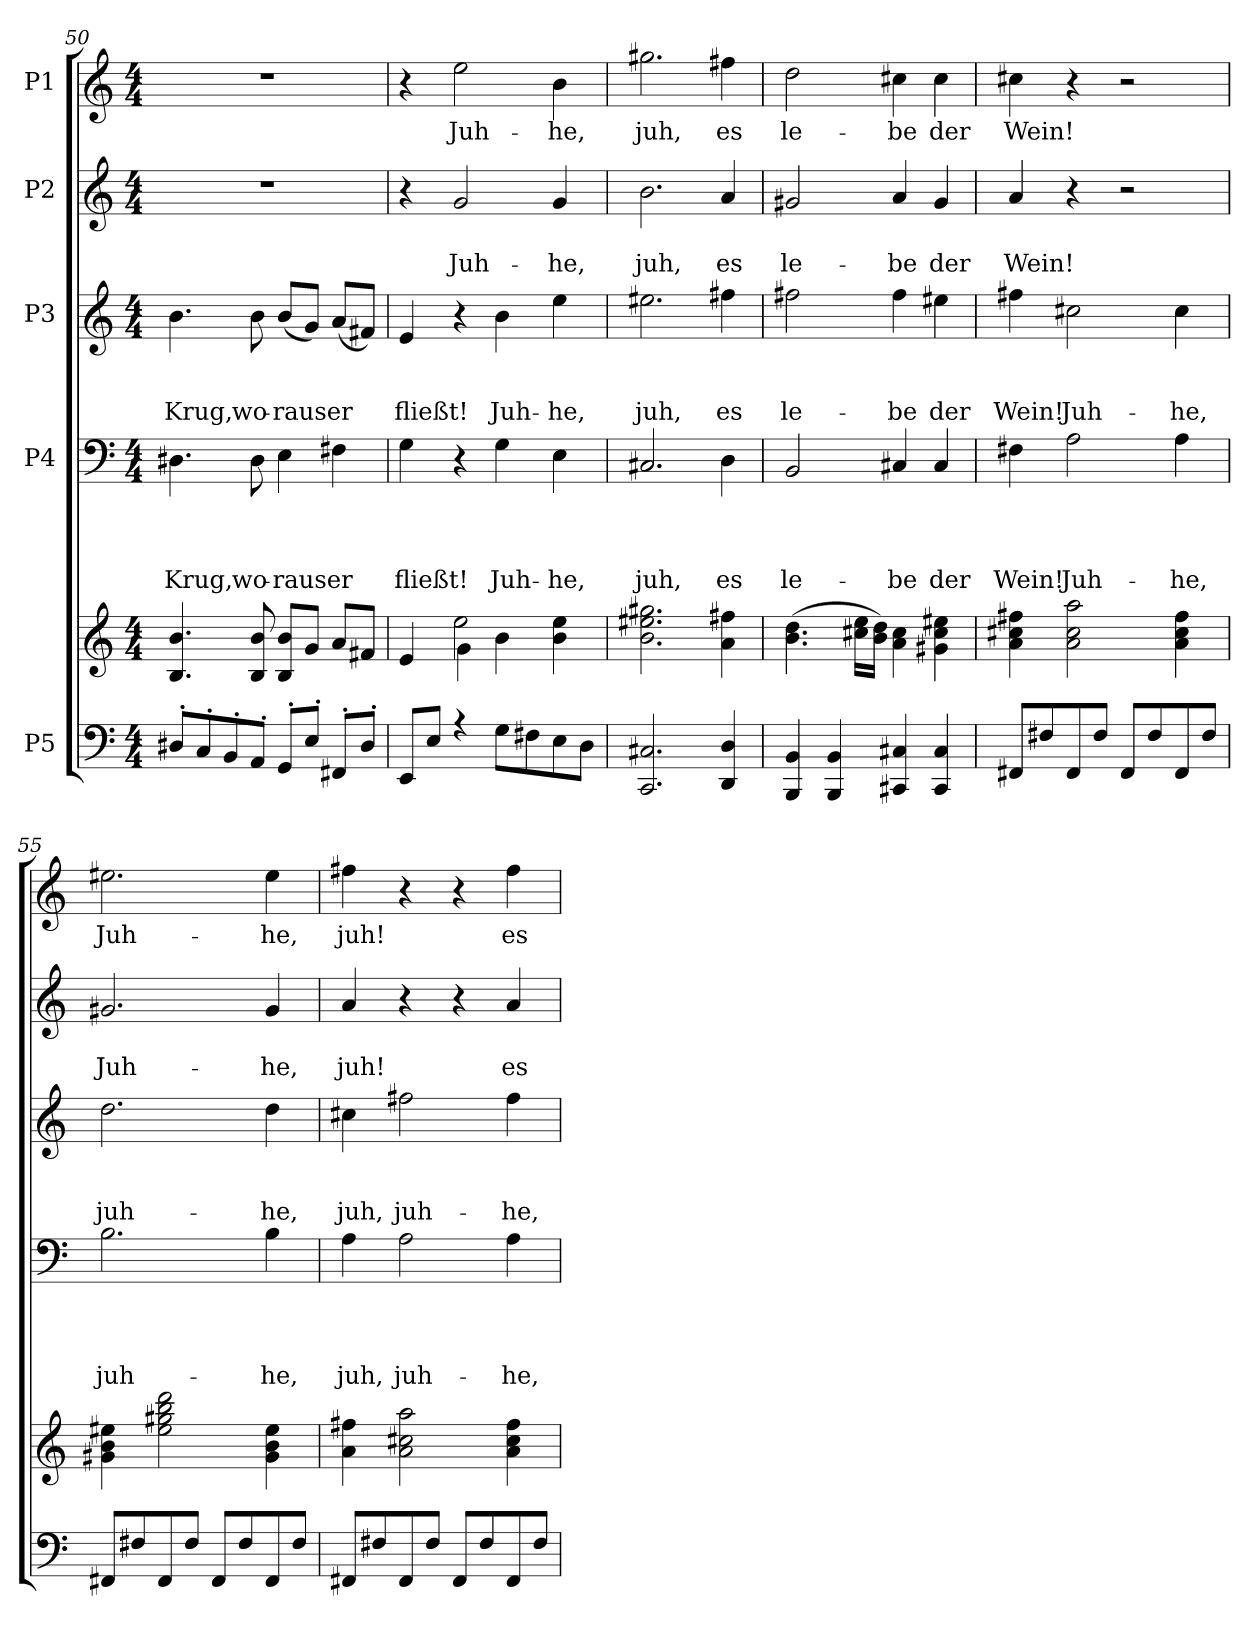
**kern	**kern	**kern	**text	**text	**text	**text	**kern	**text	**text	**text	**kern	**text	**text	**kern	**text
*part5	*part5	*part4	*part4	*part4	*part4	*part4	*part3	*part3	*part3	*part3	*part2	*part2	*part2	*part1	*part1
*staff6	*staff5	*staff4	*staff4	*staff4	*staff4	*staff4	*staff3	*staff3	*staff3	*staff3	*staff2	*staff2	*staff2	*staff1	*staff1
*I"P5	*	*I"P4	*	*	*	*	*I"P3	*	*	*	*I"P2	*	*	*I"P1	*
*clefF4	*clefG2	*clefF4	*	*	*	*	*clefG2	*	*	*	*clefG2	*	*	*clefG2	*
*	*	*	*	*	*	*	*ITrd7c12	*	*	*	*	*	*	*	*
*k[]	*k[]	*k[]	*	*	*	*	*k[]	*	*	*	*k[]	*	*	*k[]	*
*C:	*C:	*C:	*	*	*	*	*C:	*	*	*	*C:	*	*	*C:	*
*M4/4	*M4/4	*M4/4	*	*	*	*	*M4/4	*	*	*	*M4/4	*	*	*M4/4	*
=50	=50	=50	=50	=50	=50	=50	=50	=50	=50	=50	=50	=50	=50	=50	=50
*^	*^	*	*	*	*	*	*	*	*	*	*	*	*	*	*
*	*	*	*^	*	*	*	*	*	*	*	*	*	*	*	*	*	*
!	!	!	!	!	!	!	!	!	!LO:LY:b	!	!	!	!LO:LY:b	!	!	!	!	!
8D#X'>/L	1ryy	1ryy	1ryy	4.B/ 4.b/	4.D#X\	.	.	.	Krug,	4.B\	.	.	Krug,	1r	.	.	1r	.
8C'>/	.	.	.	.	.	.	.	.	.	.	.	.	.	.	.	.	.	.
8BB'>/	.	.	.	.	.	.	.	.	.	.	.	.	.	.	.	.	.	.
!	!	!	!	!	!	!	!	!	!LO:LY:b	!	!	!	!LO:LY:b	!	!	!	!	!
8AA'>/J	.	.	.	8B/ 8b/	8D#\	.	.	.	wo-	8B\	.	.	wo-	.	.	.	.	.
!	!	!	!	!	!	!	!	!	!LO:LY:b	!	!	!	!LO:LY:b	!	!	!	!	!
8GG'>/L	.	.	.	8B/ 8b/L	4E\	.	.	.	-raus	(<8B/L	.	.	-raus	.	.	.	.	.
8E'>/J	.	.	.	8g/J	.	.	.	.	.	8G/J)	.	.	.	.	.	.	.	.
!	!	!	!	!	!	!	!	!	!LO:LY:b	!	!	!	!LO:LY:b	!	!	!	!	!
8FF#X'>/L	.	.	.	8a/L	4F#X\	.	.	.	er	(<8A/L	.	.	er	.	.	.	.	.
8D#'>/J	.	.	.	8f#X/J	.	.	.	.	.	8F#X/J)	.	.	.	.	.	.	.	.
=51	=51	=51	=51	=51	=51	=51	=51	=51	=51	=51	=51	=51	=51	=51	=51	=51	=51	=51
!	!	!	!	!	!	!	!	!	!LO:LY:b	!	!	!	!LO:LY:b	!	!	!	!	!
8EE/L	1ryy	1ryy	4ryy	4e/	4G\	.	.	.	fließt!	4E/	.	.	fließt!	4r	.	.	4r	.
8E/J	.	.	.	.	.	.	.	.	.	.	.	.	.	.	.	.	.	.
!	!	!	!	!	!	!	!	!	!	!	!	!	!	!	!	!LO:LY:b	!	!LO:LY:b
4r	.	.	2ee\	4g\	4r	.	.	.	.	4r	.	.	.	2g/	.	Juh-	2ee\	Juh-
!	!	!	!	!	!	!	!	!	!LO:LY:b	!	!	!	!LO:LY:b	!	!	!	!	!
8G\L	.	.	.	4b\	4G\	.	.	.	Juh-	4B\	.	.	Juh-	.	.	.	.	.
8F#X\	.	.	.	.	.	.	.	.	.	.	.	.	.	.	.	.	.	.
!	!	!	!	!	!	!	!	!	!LO:LY:b	!	!	!	!LO:LY:b	!	!	!LO:LY:b	!	!LO:LY:b
8E\	.	.	4ryy	4b\ 4ee\	4E\	.	.	.	-he,	4e\	.	.	-he,	4g/	.	-he,	4b\	-he,
8D\J	.	.	.	.	.	.	.	.	.	.	.	.	.	.	.	.	.	.
=52	=52	=52	=52	=52	=52	=52	=52	=52	=52	=52	=52	=52	=52	=52	=52	=52	=52	=52
!	!	!	!	!	!	!	!	!	!LO:LY:b	!	!	!	!LO:LY:b	!	!	!LO:LY:b	!	!LO:LY:b
2.CC/ 2.C#X/	1ryy	1ryy	1ryy	2.b\ 2.ee#X\ 2.gg#X\	2.C#X/	.	.	.	juh,	2.e#X\	.	.	juh,	2.b\	.	juh,	2.gg#X\	juh,
!	!	!	!	!	!	!	!	!	!LO:LY:b	!	!	!	!LO:LY:b	!	!	!LO:LY:b	!	!LO:LY:b
4DD/ 4D/	.	.	.	4a\ 4ff#X\	4D\	.	.	.	es	4f#X\	.	.	es	4a/	.	es	4ff#X\	es
!!LO:LB:g=z
=53	=53	=53	=53	=53	=53	=53	=53	=53	=53	=53	=53	=53	=53	=53	=53	=53	=53	=53
!	!	!	!	!	!	!	!	!	!LO:LY:b	!	!	!	!LO:LY:b	!	!	!LO:LY:b	!	!LO:LY:b
4BBB/ 4BB/	1ryy	1ryy	1ryy	(>4.b\ 4.dd\	2BB/	.	.	.	le-	2f#X\	.	.	le-	2g#X/	.	le-	2dd\	le-
4BBB/ 4BB/	.	.	.	.	.	.	.	.	.	.	.	.	.	.	.	.	.	.
.	.	.	.	16cc#X\ 16ee\LL	.	.	.	.	.	.	.	.	.	.	.	.	.	.
.	.	.	.	16b\ 16dd\JJ)	.	.	.	.	.	.	.	.	.	.	.	.	.	.
!	!	!	!	!	!	!	!	!	!LO:LY:b	!	!	!	!LO:LY:b	!	!	!LO:LY:b	!	!LO:LY:b
4CC#X/ 4C#X/	.	.	.	4a\ 4cc#\	4C#X/	.	.	.	-be	4f#\	.	.	-be	4a/	.	-be	4cc#X\	-be
!	!	!	!	!	!	!	!	!	!LO:LY:b	!	!	!	!LO:LY:b	!	!	!LO:LY:b	!	!LO:LY:b
4CC#/ 4C#/	.	.	.	4g#X\ 4cc#\ 4ee#X\	4C#/	.	.	.	der	4e#X\	.	.	der	4g#/	.	der	4cc#\	der
=54	=54	=54	=54	=54	=54	=54	=54	=54	=54	=54	=54	=54	=54	=54	=54	=54	=54	=54
!	!	!	!	!	!	!	!	!	!LO:LY:b	!	!	!	!LO:LY:b	!	!	!LO:LY:b	!	!LO:LY:b
8FF#X/L	1ryy	1ryy	1ryy	4a\ 4cc#X\ 4ff#X\	4F#X\	.	.	.	Wein!	4f#X\	.	.	Wein!	4a/	.	Wein!	4cc#X\	Wein!
8F#X/	.	.	.	.	.	.	.	.	.	.	.	.	.	.	.	.	.	.
!	!	!	!	!	!	!	!	!	!LO:LY:b	!	!	!	!LO:LY:b	!	!	!	!	!
8FF#/	.	.	.	2a\ 2cc#\ 2aa\	2A\	.	.	.	Juh-	2c#X\	.	.	Juh-	4r	.	.	4r	.
8F#/J	.	.	.	.	.	.	.	.	.	.	.	.	.	.	.	.	.	.
8FF#/L	.	.	.	.	.	.	.	.	.	.	.	.	.	2r	.	.	2r	.
8F#/	.	.	.	.	.	.	.	.	.	.	.	.	.	.	.	.	.	.
!	!	!	!	!	!	!	!	!	!LO:LY:b	!	!	!	!LO:LY:b	!	!	!	!	!
8FF#/	.	.	.	4a\ 4cc#\ 4ff#\	4A\	.	.	.	-he,	4c#\	.	.	-he,	.	.	.	.	.
8F#/J	.	.	.	.	.	.	.	.	.	.	.	.	.	.	.	.	.	.
=55	=55	=55	=55	=55	=55	=55	=55	=55	=55	=55	=55	=55	=55	=55	=55	=55	=55	=55
!	!	!	!	!	!	!	!	!	!LO:LY:b	!	!	!	!LO:LY:b	!	!	!LO:LY:b	!	!LO:LY:b
8FF#X/L	1ryy	1ryy	1ryy	4g#X\ 4b\ 4ee#X\	2.B\	.	.	.	juh-	2.d\	.	.	juh-	2.g#X/	.	Juh-	2.ee#X\	Juh-
8F#X/	.	.	.	.	.	.	.	.	.	.	.	.	.	.	.	.	.	.
8FF#/	.	.	.	2ee#\ 2gg#X\ 2bb\ 2ddd\	.	.	.	.	.	.	.	.	.	.	.	.	.	.
8F#/J	.	.	.	.	.	.	.	.	.	.	.	.	.	.	.	.	.	.
8FF#/L	.	.	.	.	.	.	.	.	.	.	.	.	.	.	.	.	.	.
8F#/	.	.	.	.	.	.	.	.	.	.	.	.	.	.	.	.	.	.
!	!	!	!	!	!	!	!	!	!LO:LY:b	!	!	!	!LO:LY:b	!	!	!LO:LY:b	!	!LO:LY:b
8FF#/	.	.	.	4g#\ 4b\ 4ee#\	4B\	.	.	.	-he,	4d\	.	.	-he,	4g#/	.	-he,	4ee#\	-he,
8F#/J	.	.	.	.	.	.	.	.	.	.	.	.	.	.	.	.	.	.
=56	=56	=56	=56	=56	=56	=56	=56	=56	=56	=56	=56	=56	=56	=56	=56	=56	=56	=56
!	!	!	!	!	!	!	!	!	!LO:LY:b	!	!	!	!LO:LY:b	!	!	!LO:LY:b	!	!LO:LY:b
8FF#X/L	1ryy	1ryy	1ryy	4a\ 4ff#X\	4A\	.	.	.	juh,	4c#X\	.	.	juh,	4a/	.	juh!	4ff#X\	juh!
8F#X/	.	.	.	.	.	.	.	.	.	.	.	.	.	.	.	.	.	.
!	!	!	!	!	!	!	!	!	!LO:LY:b	!	!	!	!LO:LY:b	!	!	!	!	!
8FF#/	.	.	.	2a\ 2cc#X\ 2aa\	2A\	.	.	.	juh-	2f#X\	.	.	juh-	4r	.	.	4r	.
8F#/J	.	.	.	.	.	.	.	.	.	.	.	.	.	.	.	.	.	.
8FF#/L	.	.	.	.	.	.	.	.	.	.	.	.	.	4r	.	.	4r	.
8F#/	.	.	.	.	.	.	.	.	.	.	.	.	.	.	.	.	.	.
!	!	!	!	!	!	!	!	!	!LO:LY:b	!	!	!	!LO:LY:b	!	!	!LO:LY:b	!	!LO:LY:b
8FF#/	.	.	.	4a\ 4cc#\ 4ff#\	4A\	.	.	.	-he,	4f#\	.	.	-he,	4a/	.	es	4ff#\	es
8F#/J	.	.	.	.	.	.	.	.	.	.	.	.	.	.	.	.	.	.
*v	*v	*	*	*	*	*	*	*	*	*	*	*	*	*	*	*	*	*
*	*v	*v	*v	*	*	*	*	*	*	*	*	*	*	*	*	*	*
=	=	=	=	=	=	=	=	=	=	=	=	=	=	=	=
*-	*-	*-	*-	*-	*-	*-	*-	*-	*-	*-	*-	*-	*-	*-	*-
